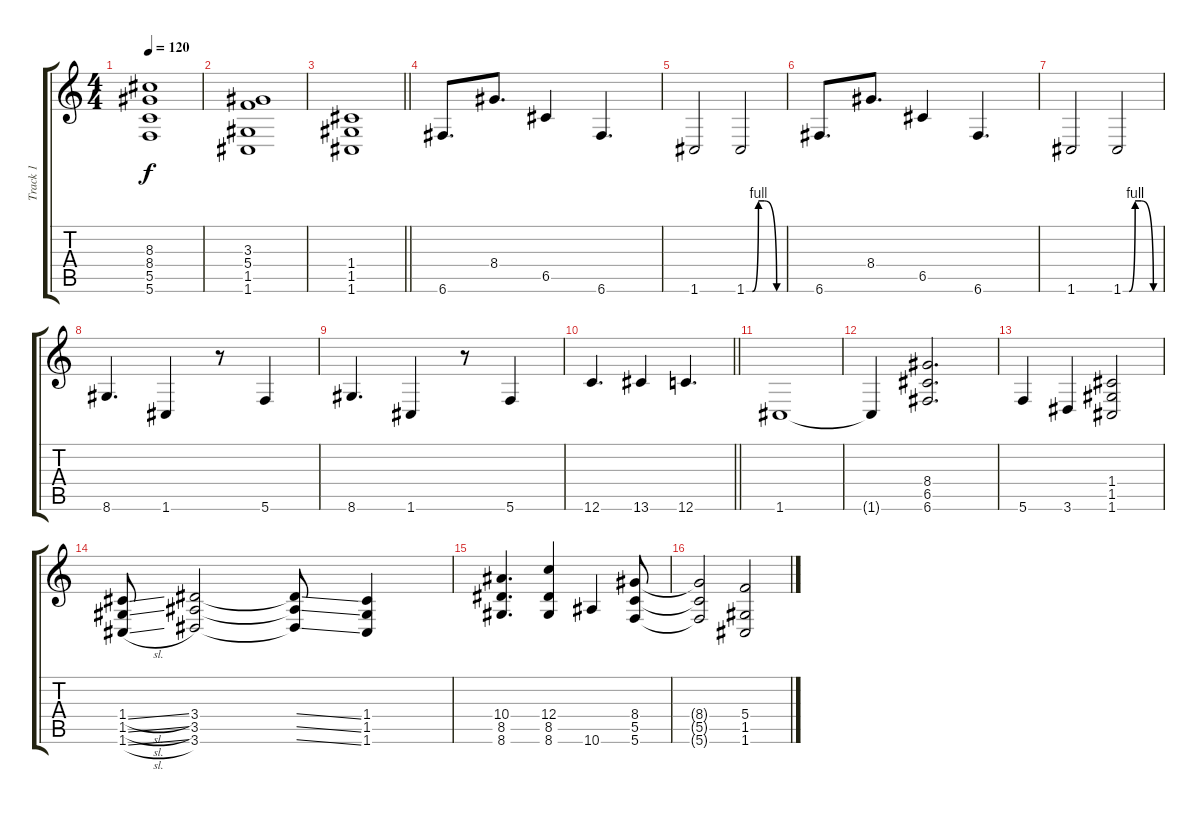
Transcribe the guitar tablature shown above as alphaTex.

\track ("Track 1" "Track 1") {instrument overdrivenguitar}
\staff {score tabs}
\tuning (D4 A3 F3 C3 G2 C2) {hide}
\ts (4 4)
\tempo 120
\clef g2
\ks c
(8.3 8.4 5.5 5.6).1{dy f} |
(3.3 5.4 1.5 1.6).1 |
\barLineRight lightlight
(1.4 1.5 1.6).1 |
\section ("" "")
6.6.8{d} 8.4.8{d} 6.5.4 6.6.4{d} |
1.6.2 1.6{be (custom 0 0 10 0 20 4 30 4 50 0 60 0)}.2 |
6.6.8{d} 8.4.8{d} 6.5.4 6.6.4{d} |
1.6.2 1.6{be (custom 0 0 10 0 20 4 30 4 50 0 60 0)}.2 |
8.6.4{d} 1.6.4 r.8 5.6.4 |
8.6.4{d} 1.6.4 r.8 5.6.4 |
\barLineRight lightlight
12.6.4{d} 13.6.4 12.6.4{d} |
\section ("" "")
1.6.1 |
1.6{t}.4 (8.4 6.5 6.6).2{d} |
5.6.4 3.6.4 (1.4 1.5 1.6).2 |
(1.4{sl} 1.5{sl} 1.6{sl}).8 (3.4 3.5 3.6).2 (3.4{ss t} 3.5{ss t} 3.6{ss t}).8 (1.4 1.5 1.6).4 |
(10.4 8.5 8.6).4{d} (12.4 8.5 8.6).4 10.6.4 (8.4 5.5 5.6).8 |
(8.4{t} 5.5{t} 5.6{t}).2 (5.4 1.5 1.6).2
